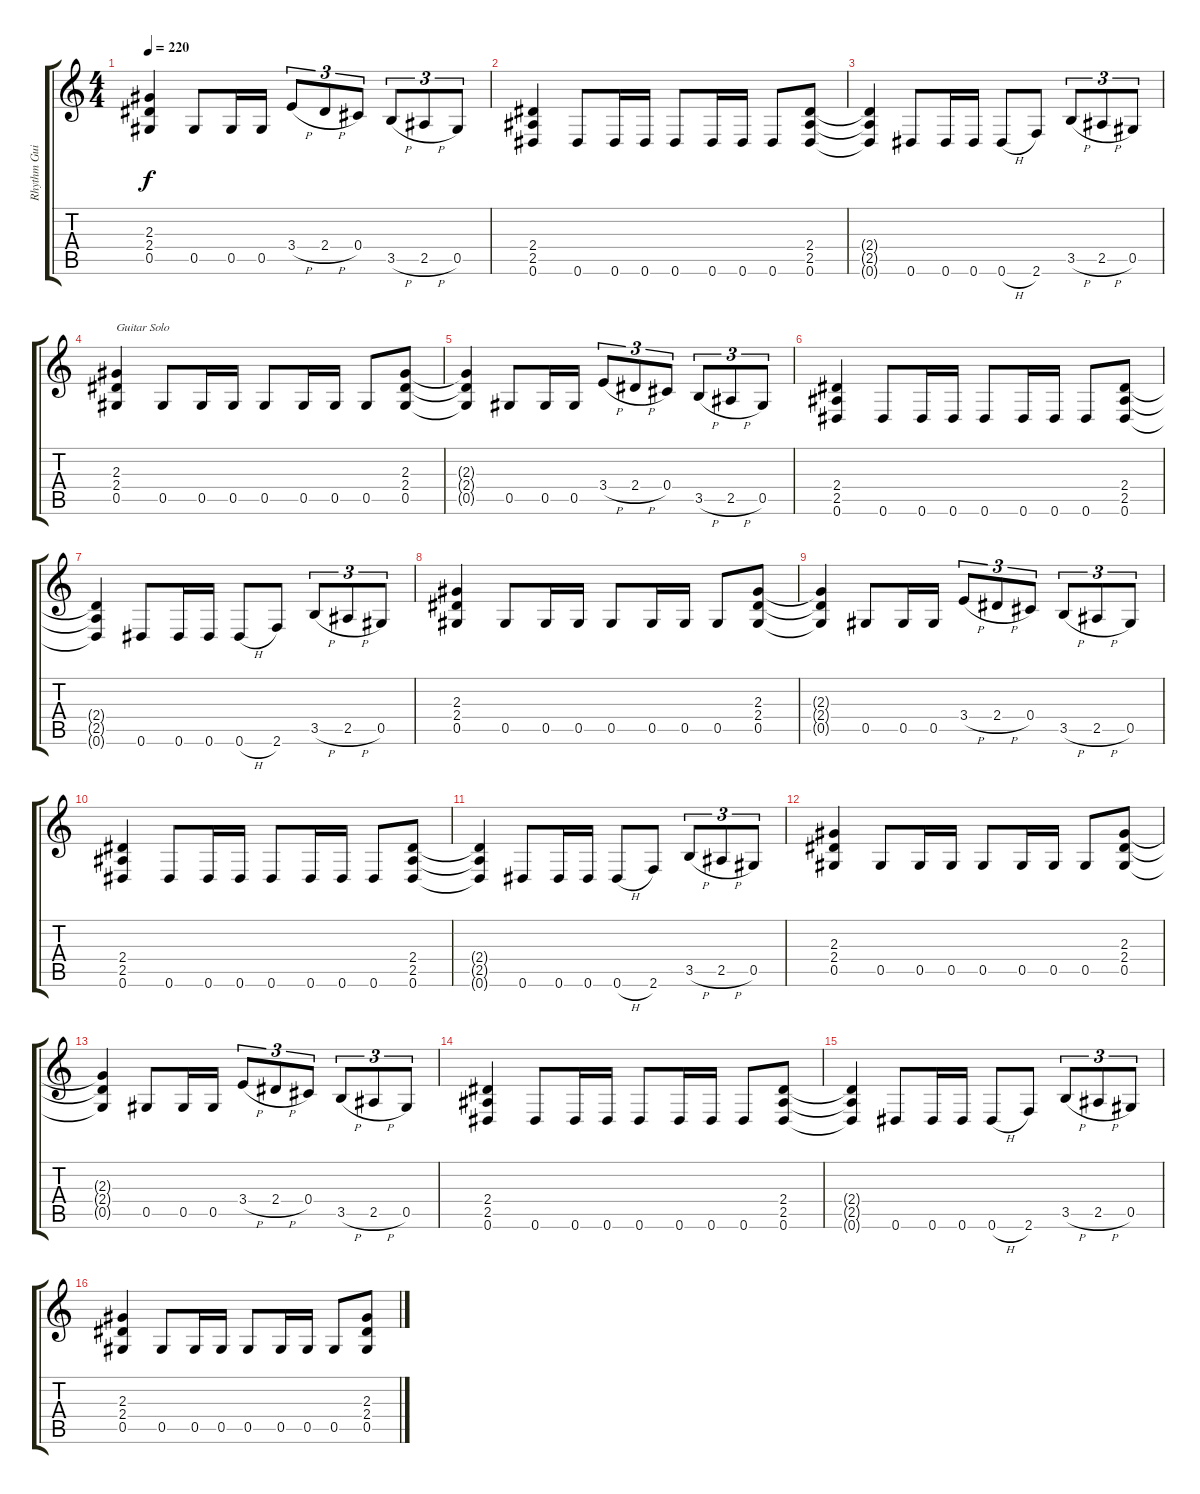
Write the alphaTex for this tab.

\track ("Rhythm Guitar 1" "Rhythm Gui") {instrument distortionguitar}
\staff {score tabs}
\tuning (Eb4 Bb3 Gb3 Db3 Ab2 Eb2) {hide}
\ts (4 4)
\tempo 220
\clef g2
\ks c
(2.3{t} 2.4{t} 0.5{t}).4{dy f} 0.5.8 0.5.16 0.5.16 3.4{h}.8{tu (3 2)} 2.4{h}.8{tu (3 2)} 0.4.8{tu (3 2)} 3.5{h}.8{tu (3 2)} 2.5{h}.8{tu (3 2)} 0.5.8{tu (3 2)} |
(2.4 2.5 0.6).4 0.6.8 0.6.16 0.6.16 0.6.8 0.6.16 0.6.16 0.6.8 (2.4 2.5 0.6).8 |
(2.4{t} 2.5{t} 0.6{t}).4 0.6.8 0.6.16 0.6.16 0.6{h}.8 2.6.8 3.5{h}.8{tu (3 2)} 2.5{h}.8{tu (3 2)} 0.5.8{tu (3 2)} |
(2.3 2.4 0.5).4{txt "Guitar Solo"} 0.5.8 0.5.16 0.5.16 0.5.8 0.5.16 0.5.16 0.5.8 (2.3 2.4 0.5).8 |
(2.3{t} 2.4{t} 0.5{t}).4 0.5.8 0.5.16 0.5.16 3.4{h}.8{tu (3 2)} 2.4{h}.8{tu (3 2)} 0.4.8{tu (3 2)} 3.5{h}.8{tu (3 2)} 2.5{h}.8{tu (3 2)} 0.5.8{tu (3 2)} |
(2.4 2.5 0.6).4 0.6.8 0.6.16 0.6.16 0.6.8 0.6.16 0.6.16 0.6.8 (2.4 2.5 0.6).8 |
(2.4{t} 2.5{t} 0.6{t}).4 0.6.8 0.6.16 0.6.16 0.6{h}.8 2.6.8 3.5{h}.8{tu (3 2)} 2.5{h}.8{tu (3 2)} 0.5.8{tu (3 2)} |
(2.3 2.4 0.5).4 0.5.8 0.5.16 0.5.16 0.5.8 0.5.16 0.5.16 0.5.8 (2.3 2.4 0.5).8 |
(2.3{t} 2.4{t} 0.5{t}).4 0.5.8 0.5.16 0.5.16 3.4{h}.8{tu (3 2)} 2.4{h}.8{tu (3 2)} 0.4.8{tu (3 2)} 3.5{h}.8{tu (3 2)} 2.5{h}.8{tu (3 2)} 0.5.8{tu (3 2)} |
(2.4 2.5 0.6).4 0.6.8 0.6.16 0.6.16 0.6.8 0.6.16 0.6.16 0.6.8 (2.4 2.5 0.6).8 |
(2.4{t} 2.5{t} 0.6{t}).4 0.6.8 0.6.16 0.6.16 0.6{h}.8 2.6.8 3.5{h}.8{tu (3 2)} 2.5{h}.8{tu (3 2)} 0.5.8{tu (3 2)} |
(2.3 2.4 0.5).4 0.5.8 0.5.16 0.5.16 0.5.8 0.5.16 0.5.16 0.5.8 (2.3 2.4 0.5).8 |
(2.3{t} 2.4{t} 0.5{t}).4 0.5.8 0.5.16 0.5.16 3.4{h}.8{tu (3 2)} 2.4{h}.8{tu (3 2)} 0.4.8{tu (3 2)} 3.5{h}.8{tu (3 2)} 2.5{h}.8{tu (3 2)} 0.5.8{tu (3 2)} |
(2.4 2.5 0.6).4 0.6.8 0.6.16 0.6.16 0.6.8 0.6.16 0.6.16 0.6.8 (2.4 2.5 0.6).8 |
(2.4{t} 2.5{t} 0.6{t}).4 0.6.8 0.6.16 0.6.16 0.6{h}.8 2.6.8 3.5{h}.8{tu (3 2)} 2.5{h}.8{tu (3 2)} 0.5.8{tu (3 2)} |
(2.3 2.4 0.5).4 0.5.8 0.5.16 0.5.16 0.5.8 0.5.16 0.5.16 0.5.8 (2.3 2.4 0.5).8
